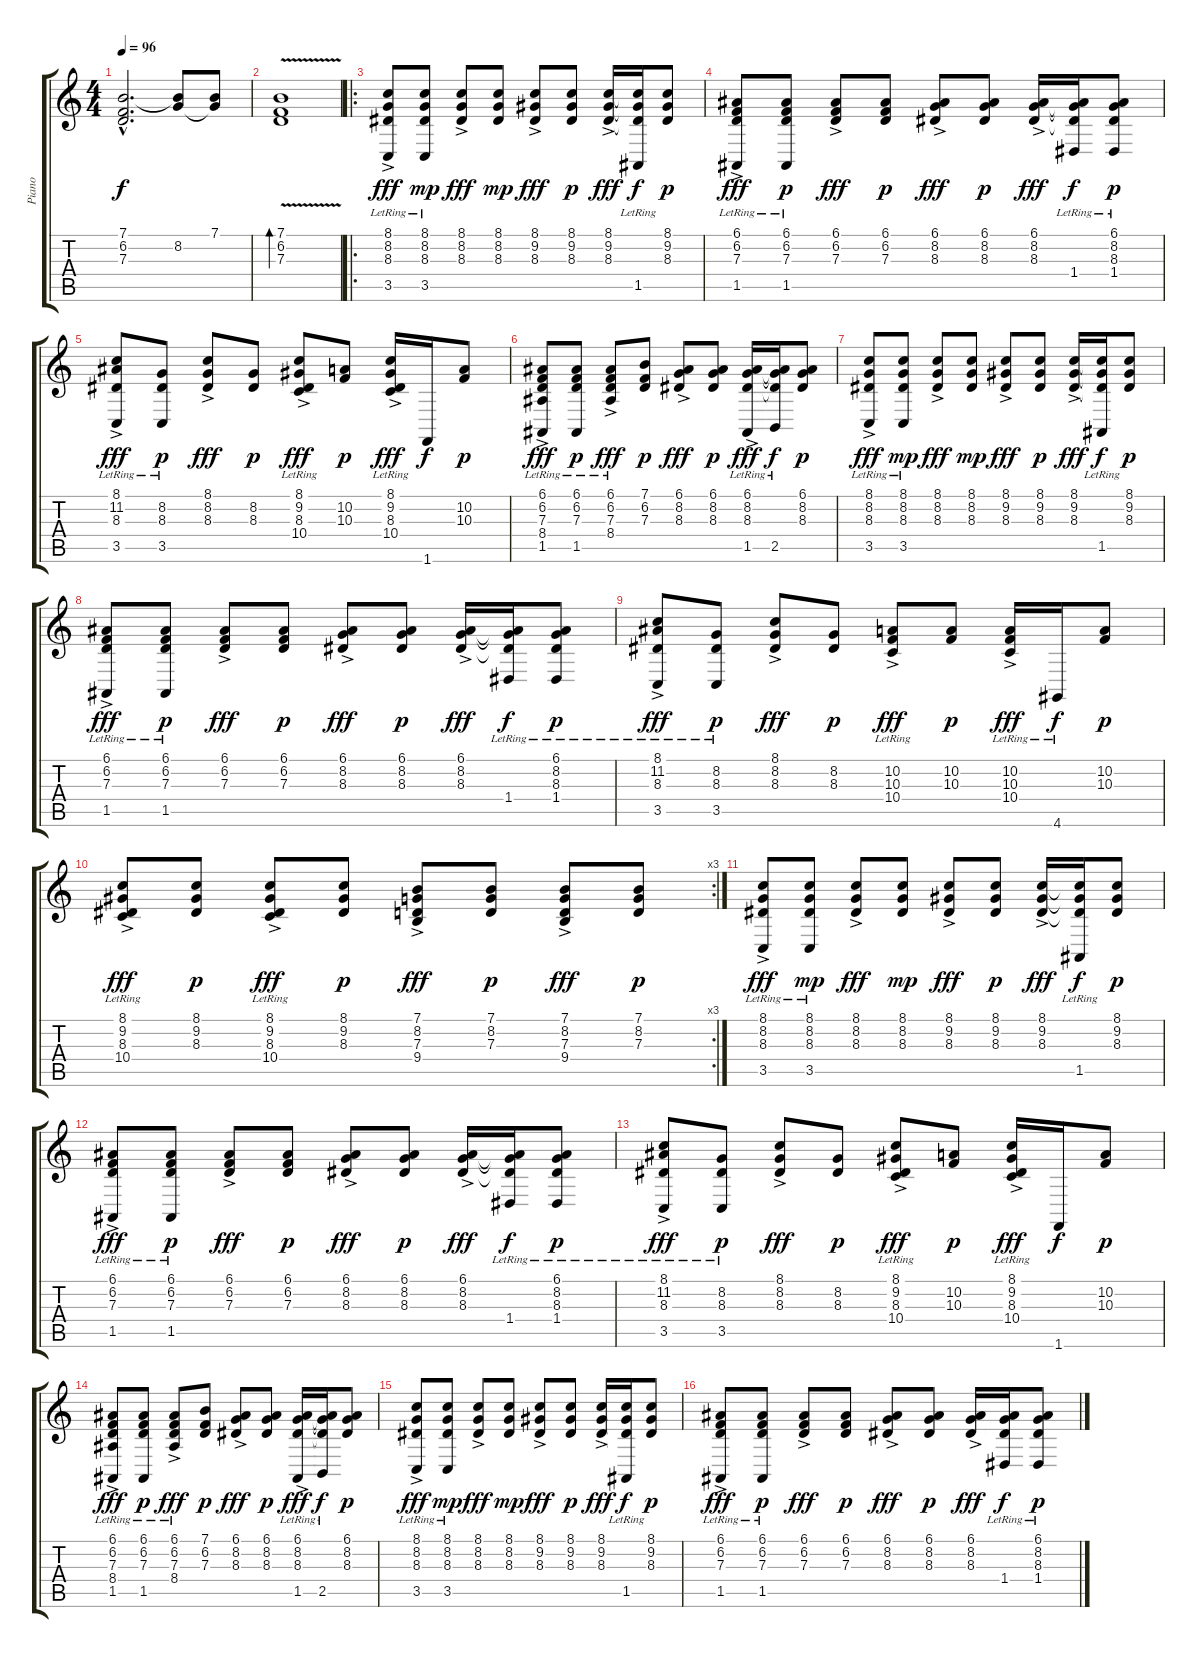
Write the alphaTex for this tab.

\track ("Piano" "Piano") {instrument acousticgrandpiano}
\staff {score tabs}
\tuning (E4 B3 G3 D3 A2 E2) {hide}
\ts (4 4)
\tempo 96
\clef g2
\ks c
(7.1{hac} 6.2{hac} 7.3{hac}).2{d dy f} (7.1{t} 8.2).8 (7.1 8.2{t}).8 |
(7.1{v} 6.2{v} 7.3).1{bd 60} |
\ro
(8.1{ac} 8.2{ac} 8.3{ac} 3.5{lr}).8{dy fff} (8.1 8.2 8.3 3.5{lr}).8{dy mp volume 11 instrument acousticgrandpiano} (8.1{ac} 8.2{ac} 8.3{ac}).8{dy fff} (8.1 8.2 8.3).8{dy mp} (8.1{ac} 9.2{ac} 8.3{ac}).8{dy fff} (8.1 9.2 8.3).8{dy p} (8.1{ac} 9.2{ac} 8.3{ac}).16{dy fff} (8.1{t} 9.2{t} 8.3{t} 1.5{lr}).16{dy f} (8.1 9.2 8.3).8{dy p} |
(6.1{ac} 6.2{ac} 7.3{ac} 1.5{lr}).8{dy fff} (6.1 6.2 7.3 1.5{lr}).8{dy p} (6.1{ac} 6.2{ac} 7.3{ac}).8{dy fff} (6.1 6.2 7.3).8{dy p} (6.1{ac} 8.2{ac} 8.3{ac}).8{dy fff} (6.1 8.2 8.3).8{dy p} (6.1{ac} 8.2{ac} 8.3{ac}).16{dy fff} (6.1{t} 8.2{t} 8.3{t} 1.4{lr}).16{dy f} (6.1 8.2 8.3 1.4{lr}).8{dy p} |
(8.1 11.2{ac} 8.3{ac} 3.5{lr}).8{dy fff} (8.2 8.3 3.5{lr}).8{dy p} (8.1 8.2{ac} 8.3{ac}).8{dy fff} (8.2 8.3).8{dy p} (8.1 9.2 8.3{ac} 10.4{lr}).8{dy fff} (10.2 10.3).8{dy p} (8.1 9.2{ac} 8.3{ac} 10.4{lr}).16{dy fff} 1.6.16{dy f} (10.2 10.3).8{dy p} |
(6.1{ac} 6.2{ac} 7.3{ac} 8.4{lr} 1.5{lr}).8{dy fff} (6.1 6.2 7.3 1.5{lr}).8{dy p} (6.1{ac} 6.2{ac} 7.3{ac} 8.4{lr}).8{dy fff} (7.1 6.2 7.3).8{dy p} (6.1{ac} 8.2{ac} 8.3{ac}).8{dy fff} (6.1 8.2 8.3).8{dy p} (6.1{ac} 8.2{ac} 8.3{ac} 1.5{lr}).16{dy fff} (6.1{t} 8.2{t} 8.3{t} 2.5{lr}).16{dy f} (6.1 8.2 8.3).8{dy p} |
(8.1{ac} 8.2{ac} 8.3{ac} 3.5{lr}).8{dy fff} (8.1 8.2 8.3 3.5{lr}).8{dy mp} (8.1{ac} 8.2{ac} 8.3{ac}).8{dy fff} (8.1 8.2 8.3).8{dy mp} (8.1{ac} 9.2{ac} 8.3{ac}).8{dy fff} (8.1 9.2 8.3).8{dy p} (8.1{ac} 9.2{ac} 8.3{ac}).16{dy fff} (8.1{t} 9.2{t} 8.3{t} 1.5{lr}).16{dy f} (8.1 9.2 8.3).8{dy p} |
(6.1{ac} 6.2{ac} 7.3{ac} 1.5{lr}).8{dy fff} (6.1 6.2 7.3 1.5{lr}).8{dy p} (6.1{ac} 6.2{ac} 7.3{ac}).8{dy fff} (6.1 6.2 7.3).8{dy p} (6.1{ac} 8.2{ac} 8.3{ac}).8{dy fff} (6.1 8.2 8.3).8{dy p} (6.1{ac} 8.2{ac} 8.3{ac}).16{dy fff} (6.1{t} 8.2{t} 8.3{t} 1.4{lr}).16{dy f} (6.1 8.2 8.3 1.4{lr}).8{dy p} |
(8.1 11.2{ac} 8.3{ac} 3.5{lr}).8{dy fff} (8.2 8.3 3.5{lr}).8{dy p} (8.1 8.2{ac} 8.3{ac}).8{dy fff} (8.2 8.3).8{dy p} (10.2 10.3{ac} 10.4{lr}).8{dy fff} (10.2 10.3).8{dy p} (10.2{ac} 10.3{ac} 10.4{lr}).16{dy fff} 4.6{lr}.16{dy f} (10.2 10.3).8{dy p} |
\rc 3
(8.1{ac} 9.2{ac} 8.3{ac} 10.4{lr}).8{dy fff} (8.1 9.2 8.3).8{dy p} (8.1{ac} 9.2{ac} 8.3{ac} 10.4{lr}).8{dy fff} (8.1 9.2 8.3).8{dy p} (7.1{ac} 8.2{ac} 7.3{ac} 9.4).8{dy fff} (7.1 8.2 7.3).8{dy p} (7.1{ac} 8.2{ac} 7.3{ac} 9.4).8{dy fff} (7.1 8.2 7.3).8{dy p} |
(8.1{ac} 8.2{ac} 8.3{ac} 3.5{lr}).8{dy fff} (8.1 8.2 8.3 3.5{lr}).8{dy mp} (8.1{ac} 8.2{ac} 8.3{ac}).8{dy fff} (8.1 8.2 8.3).8{dy mp} (8.1{ac} 9.2{ac} 8.3{ac}).8{dy fff} (8.1 9.2 8.3).8{dy p} (8.1{ac} 9.2{ac} 8.3{ac}).16{dy fff} (8.1{t} 9.2{t} 8.3{t} 1.5{lr}).16{dy f} (8.1 9.2 8.3).8{dy p} |
(6.1{ac} 6.2{ac} 7.3{ac} 1.5{lr}).8{dy fff} (6.1 6.2 7.3 1.5{lr}).8{dy p} (6.1{ac} 6.2{ac} 7.3{ac}).8{dy fff} (6.1 6.2 7.3).8{dy p} (6.1{ac} 8.2{ac} 8.3{ac}).8{dy fff} (6.1 8.2 8.3).8{dy p} (6.1{ac} 8.2{ac} 8.3{ac}).16{dy fff} (6.1{t} 8.2{t} 8.3{t} 1.4{lr}).16{dy f} (6.1 8.2 8.3 1.4{lr}).8{dy p} |
(8.1 11.2{ac} 8.3{ac} 3.5{lr}).8{dy fff} (8.2 8.3 3.5{lr}).8{dy p} (8.1 8.2{ac} 8.3{ac}).8{dy fff} (8.2 8.3).8{dy p} (8.1 9.2 8.3{ac} 10.4{lr}).8{dy fff} (10.2 10.3).8{dy p} (8.1 9.2{ac} 8.3{ac} 10.4{lr}).16{dy fff} 1.6.16{dy f} (10.2 10.3).8{dy p} |
(6.1{ac} 6.2{ac} 7.3{ac} 8.4{lr} 1.5{lr}).8{dy fff} (6.1 6.2 7.3 1.5{lr}).8{dy p} (6.1{ac} 6.2{ac} 7.3{ac} 8.4{lr}).8{dy fff} (7.1 6.2 7.3).8{dy p} (6.1{ac} 8.2{ac} 8.3{ac}).8{dy fff} (6.1 8.2 8.3).8{dy p} (6.1{ac} 8.2{ac} 8.3{ac} 1.5{lr}).16{dy fff} (6.1{t} 8.2{t} 8.3{t} 2.5{lr}).16{dy f} (6.1 8.2 8.3).8{dy p} |
(8.1{ac} 8.2{ac} 8.3{ac} 3.5{lr}).8{dy fff} (8.1 8.2 8.3 3.5{lr}).8{dy mp} (8.1{ac} 8.2{ac} 8.3{ac}).8{dy fff} (8.1 8.2 8.3).8{dy mp} (8.1{ac} 9.2{ac} 8.3{ac}).8{dy fff} (8.1 9.2 8.3).8{dy p} (8.1{ac} 9.2{ac} 8.3{ac}).16{dy fff} (8.1{t} 9.2{t} 8.3{t} 1.5{lr}).16{dy f} (8.1 9.2 8.3).8{dy p} |
(6.1{ac} 6.2{ac} 7.3{ac} 1.5{lr}).8{dy fff} (6.1 6.2 7.3 1.5{lr}).8{dy p} (6.1{ac} 6.2{ac} 7.3{ac}).8{dy fff} (6.1 6.2 7.3).8{dy p} (6.1{ac} 8.2{ac} 8.3{ac}).8{dy fff} (6.1 8.2 8.3).8{dy p} (6.1{ac} 8.2{ac} 8.3{ac}).16{dy fff} (6.1{t} 8.2{t} 8.3{t} 1.4{lr}).16{dy f} (6.1 8.2 8.3 1.4{lr}).8{dy p}
